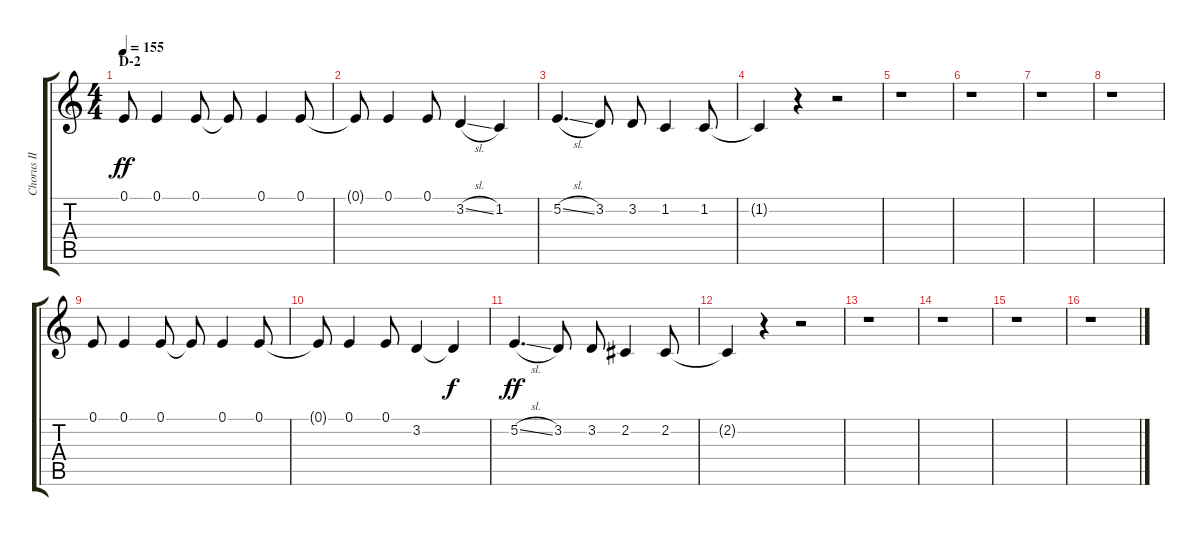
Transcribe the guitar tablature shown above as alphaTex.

\track ("Chorus II" "Chorus II") {instrument voiceoohs}
\staff {score tabs}
\tuning (E4 B3 G3 D3 A2 E2) {hide}
\ts (4 4)
\section ("" "D-2")
\tempo 155
\clef g2
\ks c
0.1.8{dy ff} 0.1.4 0.1.8 0.1{t}.8 0.1.4 0.1.8 |
0.1{t}.8 0.1.4 0.1.8 3.2{sl}.4 1.2.4 |
5.2{sl}.4{d} 3.2.8 3.2.8 1.2.4 1.2.8 |
1.2{t}.4 r.4 r.2 |
r.1 |
r.1 |
r.1 |
r.1 |
0.1.8 0.1.4 0.1.8 0.1{t}.8 0.1.4 0.1.8 |
0.1{t}.8 0.1.4 0.1.8 3.2.4 3.2{t}.4{dy f} |
5.2{sl}.4{d dy ff} 3.2.8 3.2.8 2.2.4 2.2.8 |
2.2{t}.4 r.4 r.2 |
r.1 |
r.1 |
r.1 |
r.1
